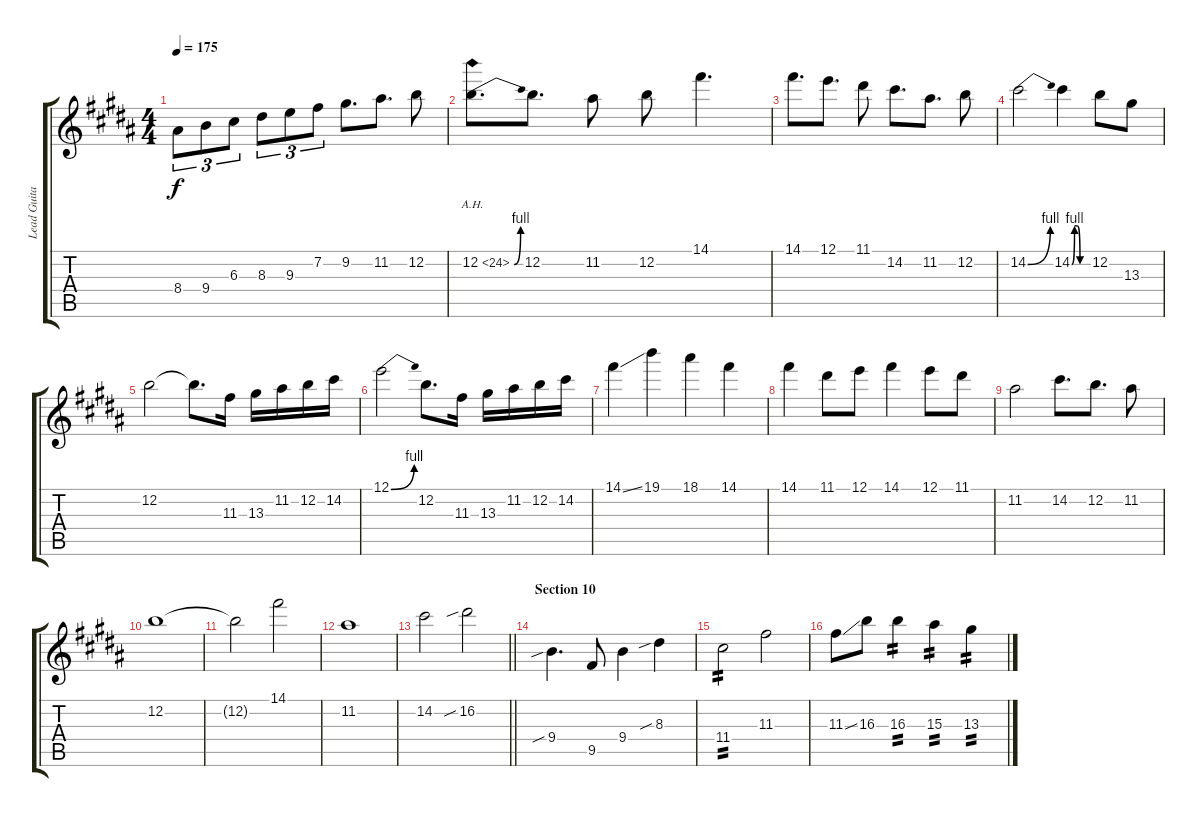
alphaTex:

\track ("Lead Guitar" "Lead Guita") {instrument distortionguitar}
\staff {score tabs}
\tuning (E4 B3 G3 D3 A2 E2) {hide}
\ts (4 4)
\tempo 175
\clef g2
\ks b
8.4.8{tu (3 2) dy f} 9.4.8{tu (3 2)} 6.3.8{tu (3 2)} 8.3.8{tu (3 2)} 9.3.8{tu (3 2)} 7.2.8{tu (3 2)} 9.2.8{d} 11.2.8{d} 12.2.8 |
12.2{be (bend 0 0 60 4) ah 12}.8{d} 12.2.8{d} 11.2.8 12.2.8 14.1.4{d} |
14.1.8{d} 12.1.8{d} 11.1.8 14.2.8{d} 11.2.8{d} 12.2.8 |
14.2{be (bend 0 0 60 4)}.2 14.2{be (custom 0 0 10 4 20 4 30 0 60 0)}.4 12.2.8 13.3.8 |
12.2.2 12.2{t}.8{d} 11.3.16 13.3.16 11.2.16 12.2.16 14.2.16 |
12.1{be (bend 0 0 60 4)}.2 12.2.8{d} 11.3.16 13.3.16 11.2.16 12.2.16 14.2.16 |
14.1{ss}.4 19.1.4 18.1.4 14.1.4 |
14.1.4 11.1.8 12.1.8 14.1.4 12.1.8 11.1.8 |
11.2.2 14.2.8{d} 12.2.8{d} 11.2.8 |
12.2.1 |
12.2{t}.2 14.1.2 |
11.2.1 |
\barLineRight lightlight
14.2.2 16.2{sib}.2 |
\section ("" "Section 10")
9.4{sib}.4{d} 9.5.8 9.4.4 8.3{sib}.4 |
11.4.2{tp 2} 11.3.2 |
11.3{ss}.8 16.3.8 16.3.4{tp 2} 15.3.4{tp 2} 13.3.4{tp 2}
